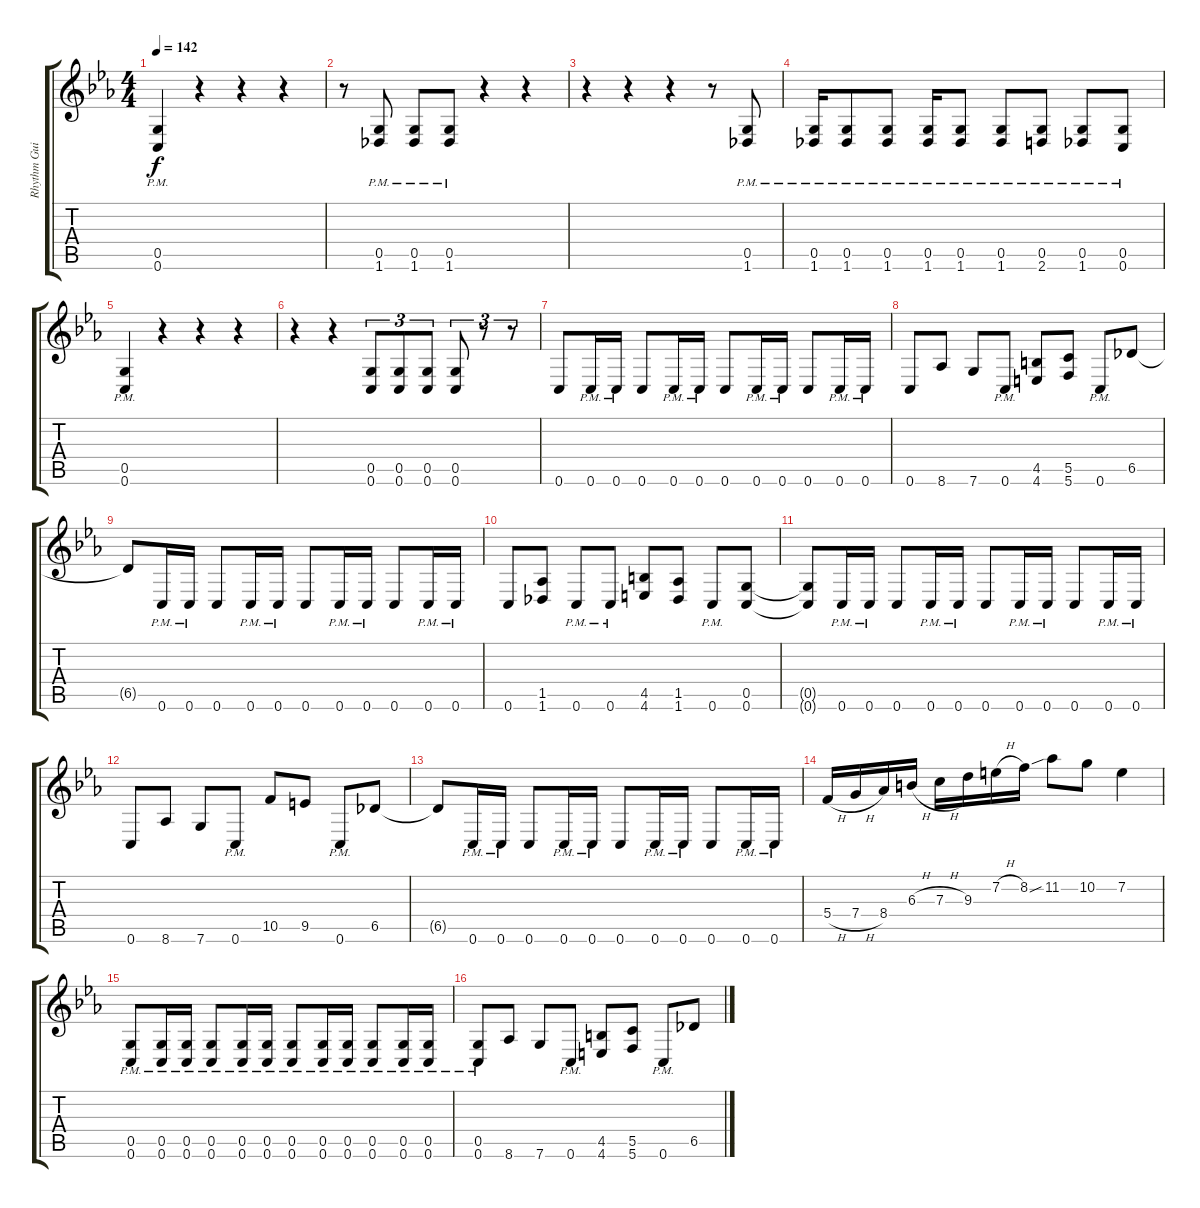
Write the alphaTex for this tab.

\track ("Rhythm Guitar" "Rhythm Gui") {instrument distortionguitar}
\staff {score tabs}
\tuning (D4 A3 F3 C3 G2 C2) {hide}
\ts (4 4)
\tempo 142
\clef g2
\ks cminor
(0.5{pm} 0.6{pm}).4{dy f} r.4 r.4 r.4 |
r.8 (0.5{pm} 1.6{pm}).8 (0.5{pm} 1.6{pm}).8 (0.5{pm} 1.6{pm}).8 r.4 r.4 |
r.4 r.4 r.4 r.8 (0.5{pm} 1.6{pm}).8 |
(0.5{pm} 1.6{pm}).16 (0.5{pm} 1.6{pm}).8 (0.5{pm} 1.6{pm}).8 (0.5{pm} 1.6{pm}).16 (0.5{pm} 1.6{pm}).8 (0.5{pm} 1.6{pm}).8 (0.5{pm} 2.6{pm}).8 (0.5{pm} 1.6{pm}).8 (0.5{pm} 0.6{pm}).8 |
(0.5{pm} 0.6{pm}).4 r.4 r.4 r.4 |
r.4 r.4 (0.5 0.6).8{tu (3 2)} (0.5 0.6).8{tu (3 2)} (0.5 0.6).8{tu (3 2)} (0.5 0.6).8{tu (3 2)} r.8{tu (3 2)} r.8{tu (3 2)} |
0.6.8 0.6{pm}.16 0.6{pm}.16 0.6.8 0.6{pm}.16 0.6{pm}.16 0.6.8 0.6{pm}.16 0.6{pm}.16 0.6.8 0.6{pm}.16 0.6{pm}.16 |
0.6.8 8.6.8 7.6.8 0.6{pm}.8 (4.5 4.6).8 (5.5 5.6).8 0.6{pm}.8 6.5.8 |
6.5{t}.8 0.6{pm}.16 0.6{pm}.16 0.6.8 0.6{pm}.16 0.6{pm}.16 0.6.8 0.6{pm}.16 0.6{pm}.16 0.6.8 0.6{pm}.16 0.6{pm}.16 |
0.6.8 (1.5 1.6).8 0.6{pm}.8 0.6{pm}.8 (4.5 4.6).8 (1.5 1.6).8 0.6{pm}.8 (0.5 0.6).8 |
(0.5{t} 0.6{t}).8 0.6{pm}.16 0.6{pm}.16 0.6.8 0.6{pm}.16 0.6{pm}.16 0.6.8 0.6{pm}.16 0.6{pm}.16 0.6.8 0.6{pm}.16 0.6{pm}.16 |
0.6.8 8.6.8 7.6.8 0.6{pm}.8 10.5.8 9.5.8 0.6{pm}.8 6.5.8 |
6.5{t}.8 0.6{pm}.16 0.6{pm}.16 0.6.8 0.6{pm}.16 0.6{pm}.16 0.6.8 0.6{pm}.16 0.6{pm}.16 0.6.8 0.6{pm}.16 0.6{pm}.16 |
5.4{h}.16 7.4{h}.16 8.4.16 6.3{h}.16 7.3{h}.16 9.3.16 7.2{h}.16 8.2.16 11.2{sib}.8 10.2.8 7.2.4 |
(0.5{pm} 0.6{pm}).8 (0.5{pm} 0.6{pm}).16 (0.5{pm} 0.6{pm}).16 (0.5{pm} 0.6{pm}).8 (0.5{pm} 0.6{pm}).16 (0.5{pm} 0.6{pm}).16 (0.5{pm} 0.6{pm}).8 (0.5{pm} 0.6{pm}).16 (0.5{pm} 0.6{pm}).16 (0.5{pm} 0.6{pm}).8 (0.5{pm} 0.6{pm}).16 (0.5{pm} 0.6{pm}).16 |
(0.5{pm} 0.6{pm}).8 8.6.8 7.6.8 0.6{pm}.8 (4.5 4.6).8 (5.5 5.6).8 0.6{pm}.8 6.5.8
